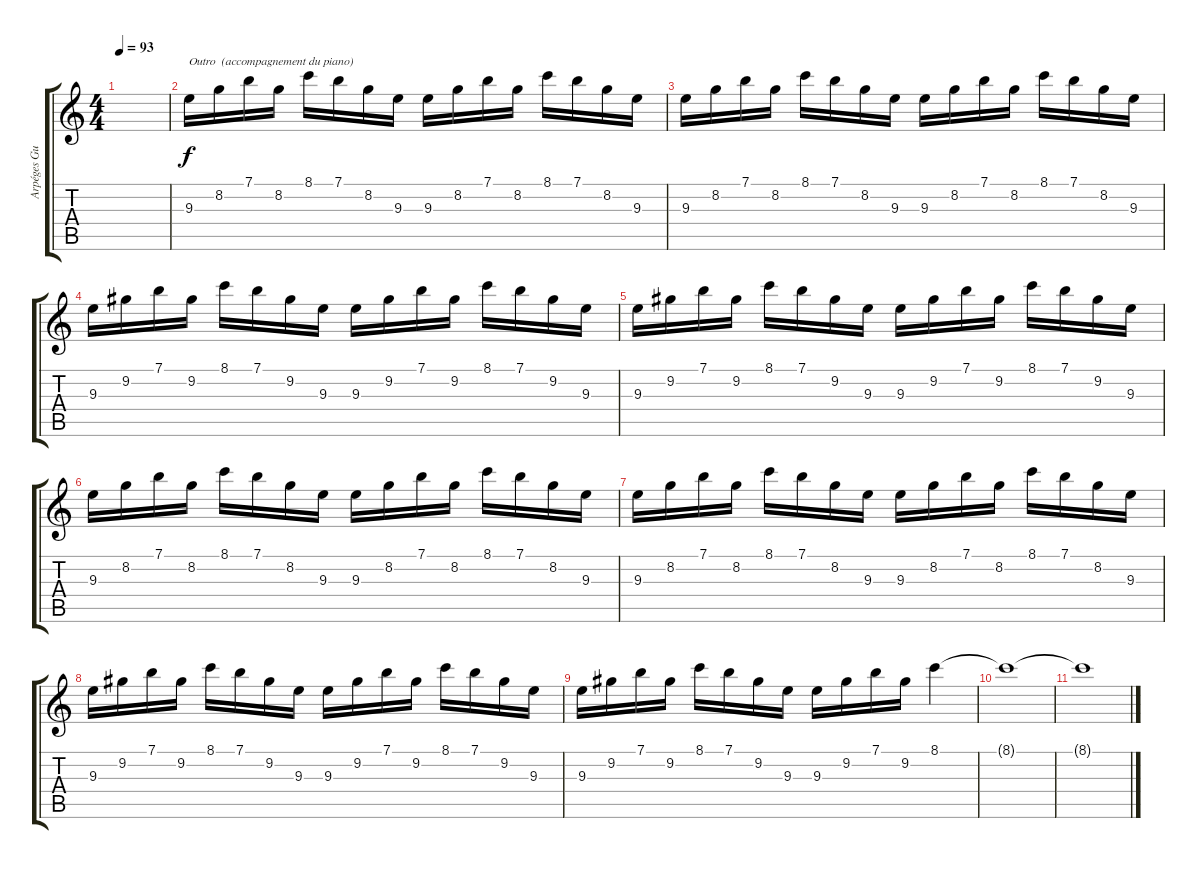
\track ("Arpéges Guitare" "Arpéges Gu") {instrument acousticguitarnylon}
\staff {score tabs}
\tuning (E4 B3 G3 D3 A2 E2) {hide}
\ts (4 4)
\tempo 93
\clef g2
\ks c
|
9.3.16{txt "Outro  (accompagnement du piano)"} 8.2.16 7.1.16 8.2.16 8.1.16 7.1.16 8.2.16 9.3.16 9.3.16 8.2.16 7.1.16 8.2.16 8.1.16 7.1.16 8.2.16 9.3.16 |
9.3.16 8.2.16 7.1.16 8.2.16 8.1.16 7.1.16 8.2.16 9.3.16 9.3.16 8.2.16 7.1.16 8.2.16 8.1.16 7.1.16 8.2.16 9.3.16 |
9.3.16 9.2.16 7.1.16 9.2.16 8.1.16 7.1.16 9.2.16 9.3.16 9.3.16 9.2.16 7.1.16 9.2.16 8.1.16 7.1.16 9.2.16 9.3.16 |
9.3.16 9.2.16 7.1.16 9.2.16 8.1.16 7.1.16 9.2.16 9.3.16 9.3.16 9.2.16 7.1.16 9.2.16 8.1.16 7.1.16 9.2.16 9.3.16 |
9.3.16 8.2.16 7.1.16 8.2.16 8.1.16 7.1.16 8.2.16 9.3.16 9.3.16 8.2.16 7.1.16 8.2.16 8.1.16 7.1.16 8.2.16 9.3.16 |
9.3.16 8.2.16 7.1.16 8.2.16 8.1.16 7.1.16 8.2.16 9.3.16 9.3.16 8.2.16 7.1.16 8.2.16 8.1.16 7.1.16 8.2.16 9.3.16 |
9.3.16 9.2.16 7.1.16 9.2.16 8.1.16 7.1.16 9.2.16 9.3.16 9.3.16 9.2.16 7.1.16 9.2.16 8.1.16 7.1.16 9.2.16 9.3.16 |
9.3.16 9.2.16 7.1.16 9.2.16 8.1.16 7.1.16 9.2.16 9.3.16 9.3.16 9.2.16 7.1.16 9.2.16 8.1.4 |
8.1{t}.1 |
8.1{t}.1
